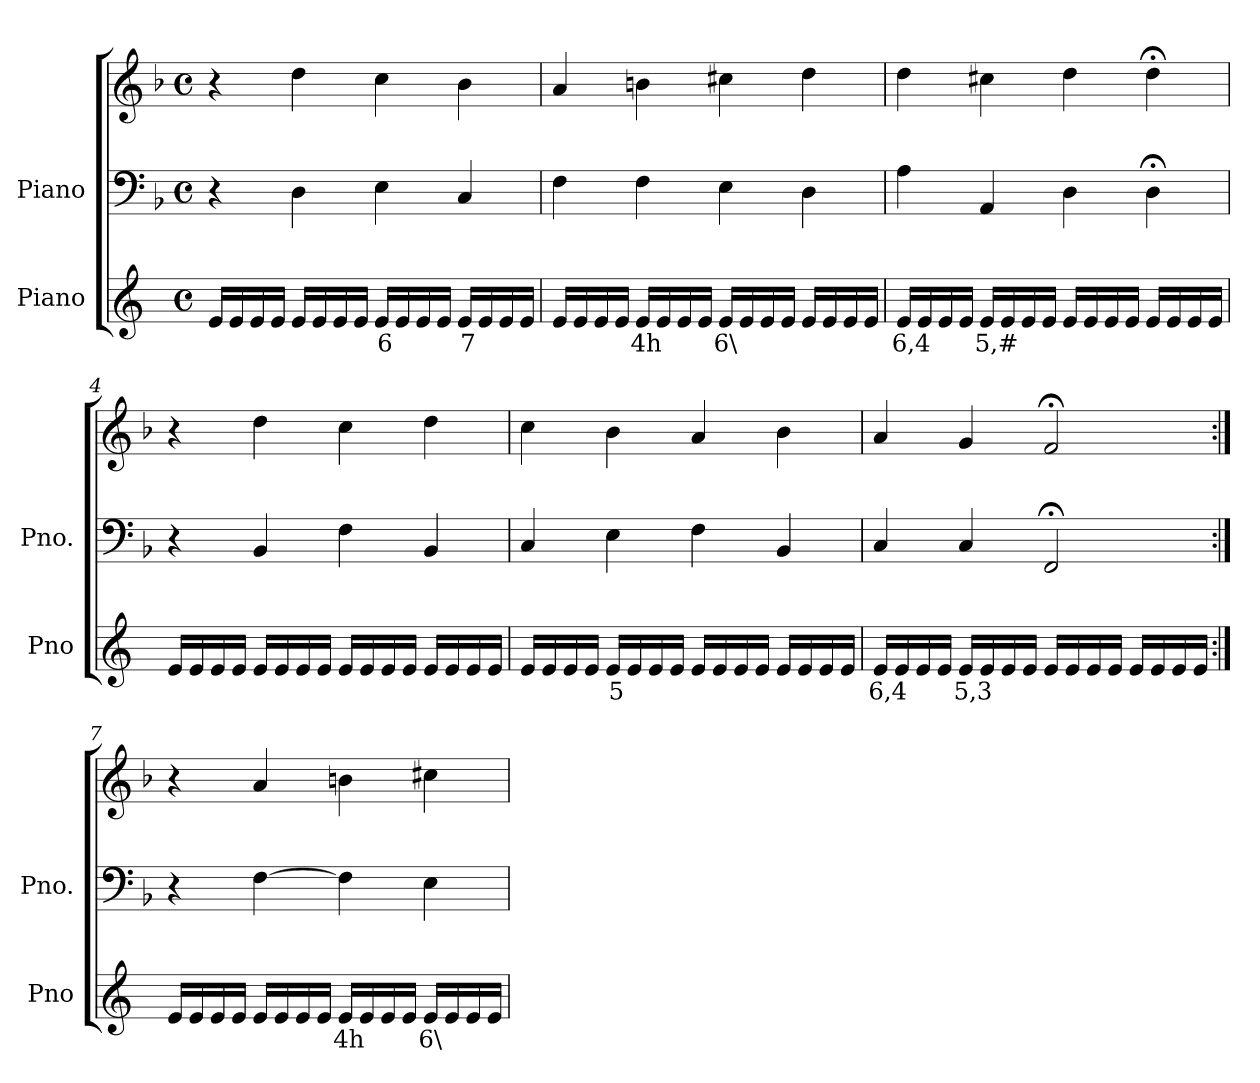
**kern	**text	**kern	**kern
*part2	*part2	*part1	*part1
*staff3	*staff3	*staff2	*staff1
*I"Piano	*	*I"Piano	*
*I'Pno	*	*I'Pno.	*
*clefG2	*	*clefF4	*clefG2
*k[]	*	*k[b-]	*k[b-]
*M4/4	*	*M4/4	*M4/4
*met(c)	*	*met(c)	*met(c)
=1	=1	=1	=1
16e/LL	.	4r	4r
16e/	.	.	.
16e/	.	.	.
16e/JJ	.	.	.
16e/LL	.	4D\	4dd\
16e/	.	.	.
16e/	.	.	.
16e/JJ	.	.	.
!	!LO:LY:b	!	!
16e/LL	6	4E\	4cc\
16e/	.	.	.
16e/	.	.	.
16e/JJ	.	.	.
!	!LO:LY:b	!	!
16e/LL	7	4C/	4b-\
16e/	.	.	.
16e/	.	.	.
16e/JJ	.	.	.
=2	=2	=2	=2
16e/LL	.	4F\	4a/
16e/	.	.	.
16e/	.	.	.
16e/JJ	.	.	.
!	!LO:LY:b	!	!
16e/LL	4h	4F\	4bn\
16e/	.	.	.
16e/	.	.	.
16e/JJ	.	.	.
!	!LO:LY:b	!	!
16e/LL	6\	4E\	4cc#X\
16e/	.	.	.
16e/	.	.	.
16e/JJ	.	.	.
16e/LL	.	4D\	4dd\
16e/	.	.	.
16e/	.	.	.
16e/JJ	.	.	.
=3	=3	=3	=3
!	!LO:LY:b	!	!
16e/LL	6,4	4A\	4dd\
16e/	.	.	.
16e/	.	.	.
16e/JJ	.	.	.
!	!LO:LY:b	!	!
16e/LL	5,#	4AA/	4cc#X\
16e/	.	.	.
16e/	.	.	.
16e/JJ	.	.	.
16e/LL	.	4D\	4dd\
16e/	.	.	.
16e/	.	.	.
16e/JJ	.	.	.
16e/LL	.	4D;<\	4dd;<\
16e/	.	.	.
16e/	.	.	.
16e/JJ	.	.	.
=4	=4	=4	=4
16e/LL	.	4r	4r
16e/	.	.	.
16e/	.	.	.
16e/JJ	.	.	.
16e/LL	.	4BB-/	4dd\
16e/	.	.	.
16e/	.	.	.
16e/JJ	.	.	.
16e/LL	.	4F\	4cc\
16e/	.	.	.
16e/	.	.	.
16e/JJ	.	.	.
16e/LL	.	4BB-/	4dd\
16e/	.	.	.
16e/	.	.	.
16e/JJ	.	.	.
=5	=5	=5	=5
16e/LL	.	4C/	4cc\
16e/	.	.	.
16e/	.	.	.
16e/JJ	.	.	.
!	!LO:LY:b	!	!
16e/LL	5	4E\	4b-\
16e/	.	.	.
16e/	.	.	.
16e/JJ	.	.	.
16e/LL	.	4F\	4a/
16e/	.	.	.
16e/	.	.	.
16e/JJ	.	.	.
16e/LL	.	4BB-/	4b-\
16e/	.	.	.
16e/	.	.	.
16e/JJ	.	.	.
=6	=6	=6	=6
!	!LO:LY:b	!	!
16e/LL	6,4	4C/	4a/
16e/	.	.	.
16e/	.	.	.
16e/JJ	.	.	.
!	!LO:LY:b	!	!
16e/LL	5,3	4C/	4g/
16e/	.	.	.
16e/	.	.	.
16e/JJ	.	.	.
16e/LL	.	2FF;</	2f;</
16e/	.	.	.
16e/	.	.	.
16e/JJ	.	.	.
16e/LL	.	.	.
16e/	.	.	.
16e/	.	.	.
16e/JJ	.	.	.
=7:|!	=7:|!	=7:|!	=7:|!
16e/LL	.	4r	4r
16e/	.	.	.
16e/	.	.	.
16e/JJ	.	.	.
16e/LL	.	[4F\	4a/
16e/	.	.	.
16e/	.	.	.
16e/JJ	.	.	.
!	!LO:LY:b	!	!
16e/LL	4h	4F\]	4bn\
16e/	.	.	.
16e/	.	.	.
16e/JJ	.	.	.
!	!LO:LY:b	!	!
16e/LL	6\	4E\	4cc#X\
16e/	.	.	.
16e/	.	.	.
16e/JJ	.	.	.
=	=	=	=
*-	*-	*-	*-
